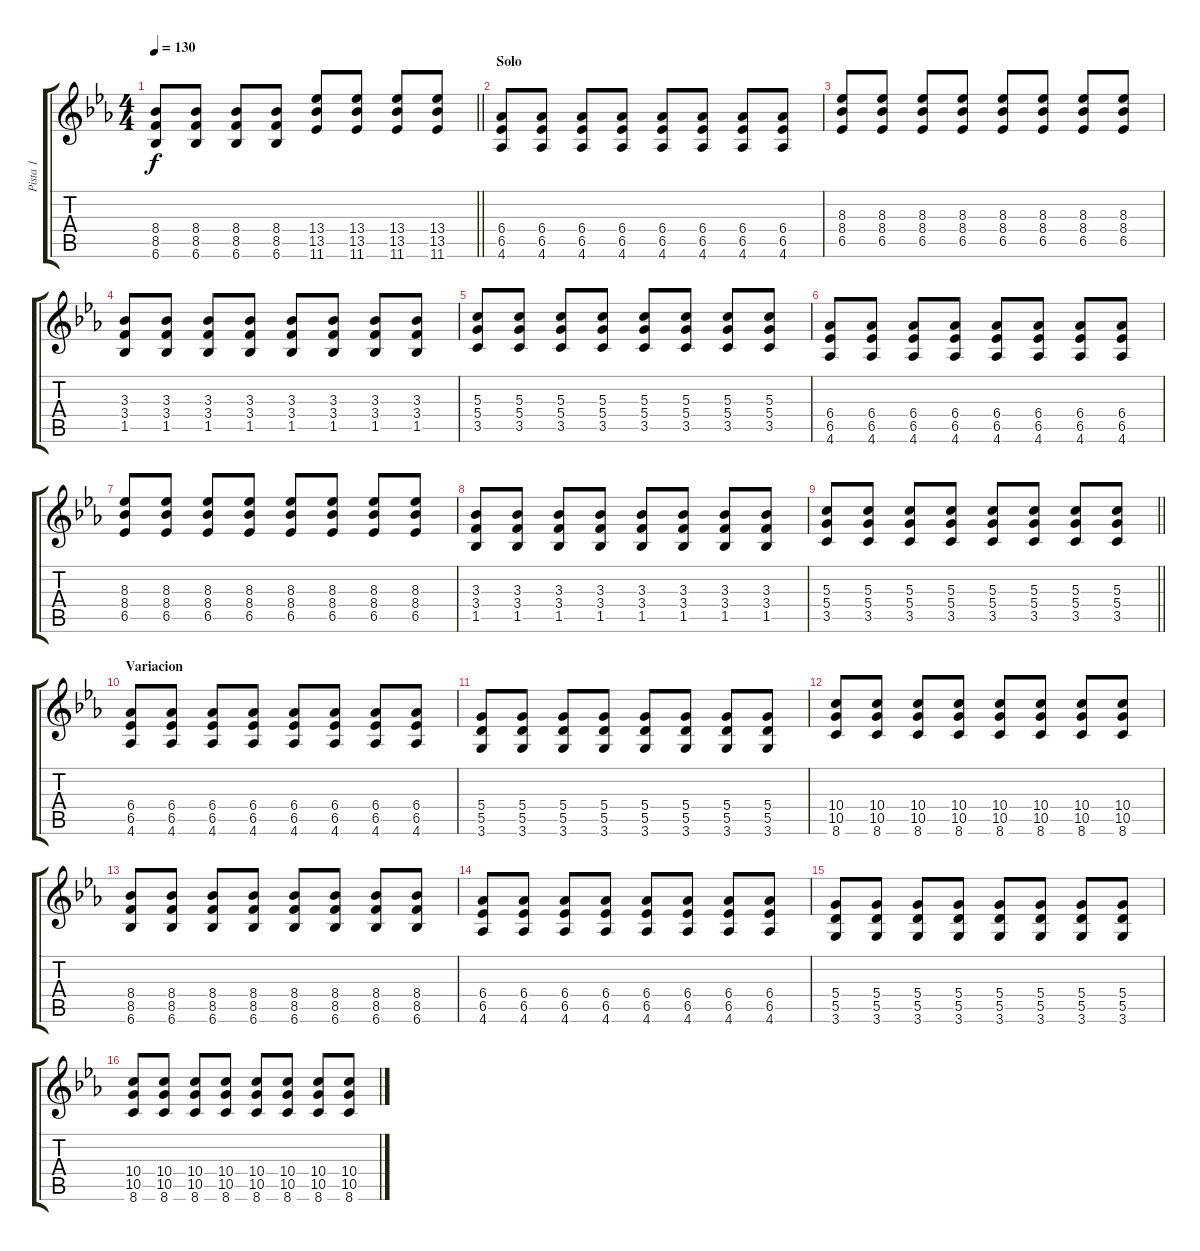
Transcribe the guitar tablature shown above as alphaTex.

\track ("Pista 1" "Pista 1") {instrument overdrivenguitar}
\staff {score tabs}
\tuning (E4 B3 G3 D3 A2 E2) {hide}
\ts (4 4)
\tempo 130
\clef g2
\barLineRight lightlight
\ks eb
(8.4 8.5 6.6).8{dy f} (8.4 8.5 6.6).8 (8.4 8.5 6.6).8 (8.4 8.5 6.6).8 (13.4 13.5 11.6).8 (13.4 13.5 11.6).8 (13.4 13.5 11.6).8 (13.4 13.5 11.6).8 |
\section ("" "Solo")
(6.4 6.5 4.6).8 (6.4 6.5 4.6).8 (6.4 6.5 4.6).8 (6.4 6.5 4.6).8 (6.4 6.5 4.6).8 (6.4 6.5 4.6).8 (6.4 6.5 4.6).8 (6.4 6.5 4.6).8 |
(8.3 8.4 6.5).8 (8.3 8.4 6.5).8 (8.3 8.4 6.5).8 (8.3 8.4 6.5).8 (8.3 8.4 6.5).8 (8.3 8.4 6.5).8 (8.3 8.4 6.5).8 (8.3 8.4 6.5).8 |
(3.3 3.4 1.5).8 (3.3 3.4 1.5).8 (3.3 3.4 1.5).8 (3.3 3.4 1.5).8 (3.3 3.4 1.5).8 (3.3 3.4 1.5).8 (3.3 3.4 1.5).8 (3.3 3.4 1.5).8 |
(5.3 5.4 3.5).8 (5.3 5.4 3.5).8 (5.3 5.4 3.5).8 (5.3 5.4 3.5).8 (5.3 5.4 3.5).8 (5.3 5.4 3.5).8 (5.3 5.4 3.5).8 (5.3 5.4 3.5).8 |
(6.4 6.5 4.6).8 (6.4 6.5 4.6).8 (6.4 6.5 4.6).8 (6.4 6.5 4.6).8 (6.4 6.5 4.6).8 (6.4 6.5 4.6).8 (6.4 6.5 4.6).8 (6.4 6.5 4.6).8 |
(8.3 8.4 6.5).8 (8.3 8.4 6.5).8 (8.3 8.4 6.5).8 (8.3 8.4 6.5).8 (8.3 8.4 6.5).8 (8.3 8.4 6.5).8 (8.3 8.4 6.5).8 (8.3 8.4 6.5).8 |
(3.3 3.4 1.5).8 (3.3 3.4 1.5).8 (3.3 3.4 1.5).8 (3.3 3.4 1.5).8 (3.3 3.4 1.5).8 (3.3 3.4 1.5).8 (3.3 3.4 1.5).8 (3.3 3.4 1.5).8 |
\barLineRight lightlight
(5.3 5.4 3.5).8 (5.3 5.4 3.5).8 (5.3 5.4 3.5).8 (5.3 5.4 3.5).8 (5.3 5.4 3.5).8 (5.3 5.4 3.5).8 (5.3 5.4 3.5).8 (5.3 5.4 3.5).8 |
\section ("" "Variacion")
(6.4 6.5 4.6).8 (6.4 6.5 4.6).8 (6.4 6.5 4.6).8 (6.4 6.5 4.6).8 (6.4 6.5 4.6).8 (6.4 6.5 4.6).8 (6.4 6.5 4.6).8 (6.4 6.5 4.6).8 |
(5.4 5.5 3.6).8 (5.4 5.5 3.6).8 (5.4 5.5 3.6).8 (5.4 5.5 3.6).8 (5.4 5.5 3.6).8 (5.4 5.5 3.6).8 (5.4 5.5 3.6).8 (5.4 5.5 3.6).8 |
(10.4 10.5 8.6).8 (10.4 10.5 8.6).8 (10.4 10.5 8.6).8 (10.4 10.5 8.6).8 (10.4 10.5 8.6).8 (10.4 10.5 8.6).8 (10.4 10.5 8.6).8 (10.4 10.5 8.6).8 |
(8.4 8.5 6.6).8 (8.4 8.5 6.6).8 (8.4 8.5 6.6).8 (8.4 8.5 6.6).8 (8.4 8.5 6.6).8 (8.4 8.5 6.6).8 (8.4 8.5 6.6).8 (8.4 8.5 6.6).8 |
(6.4 6.5 4.6).8 (6.4 6.5 4.6).8 (6.4 6.5 4.6).8 (6.4 6.5 4.6).8 (6.4 6.5 4.6).8 (6.4 6.5 4.6).8 (6.4 6.5 4.6).8 (6.4 6.5 4.6).8 |
(5.4 5.5 3.6).8 (5.4 5.5 3.6).8 (5.4 5.5 3.6).8 (5.4 5.5 3.6).8 (5.4 5.5 3.6).8 (5.4 5.5 3.6).8 (5.4 5.5 3.6).8 (5.4 5.5 3.6).8 |
(10.4 10.5 8.6).8 (10.4 10.5 8.6).8 (10.4 10.5 8.6).8 (10.4 10.5 8.6).8 (10.4 10.5 8.6).8 (10.4 10.5 8.6).8 (10.4 10.5 8.6).8 (10.4 10.5 8.6).8
